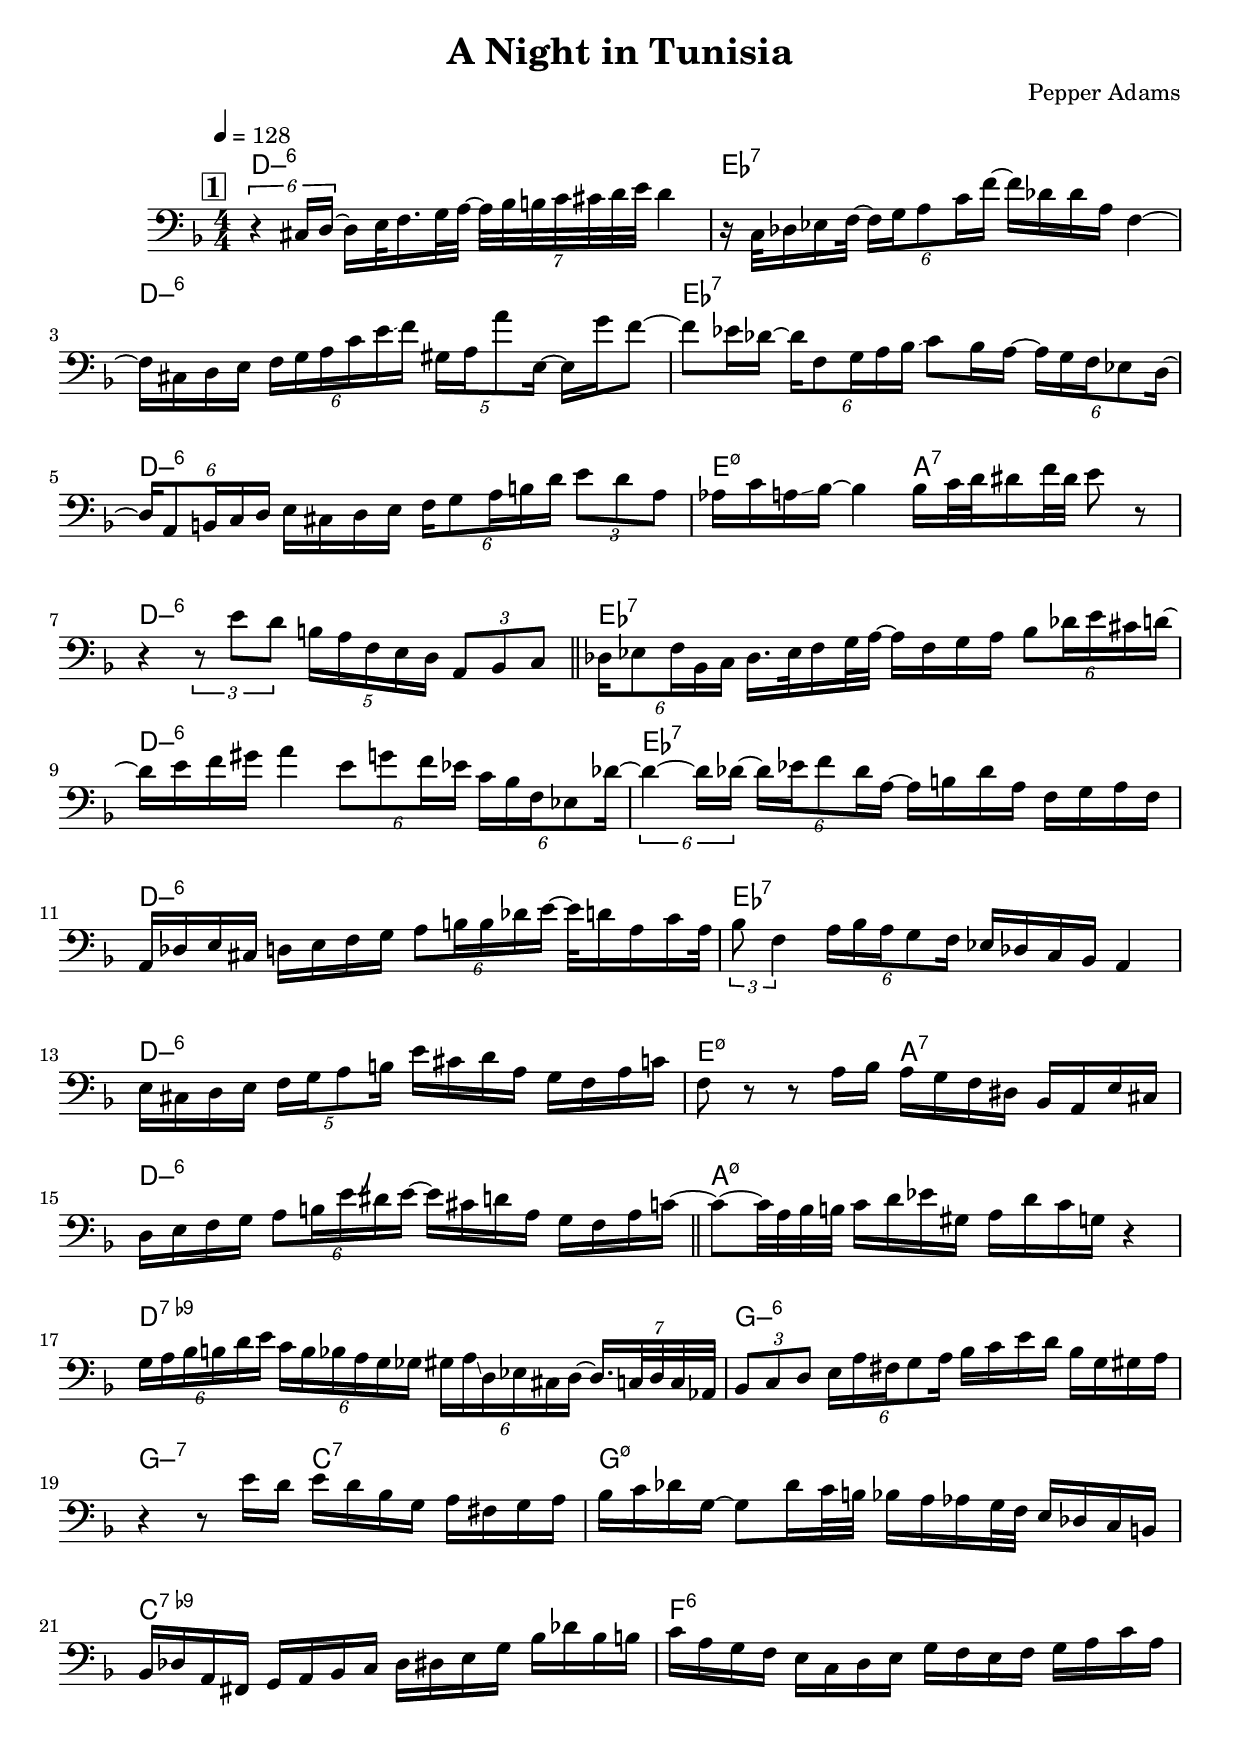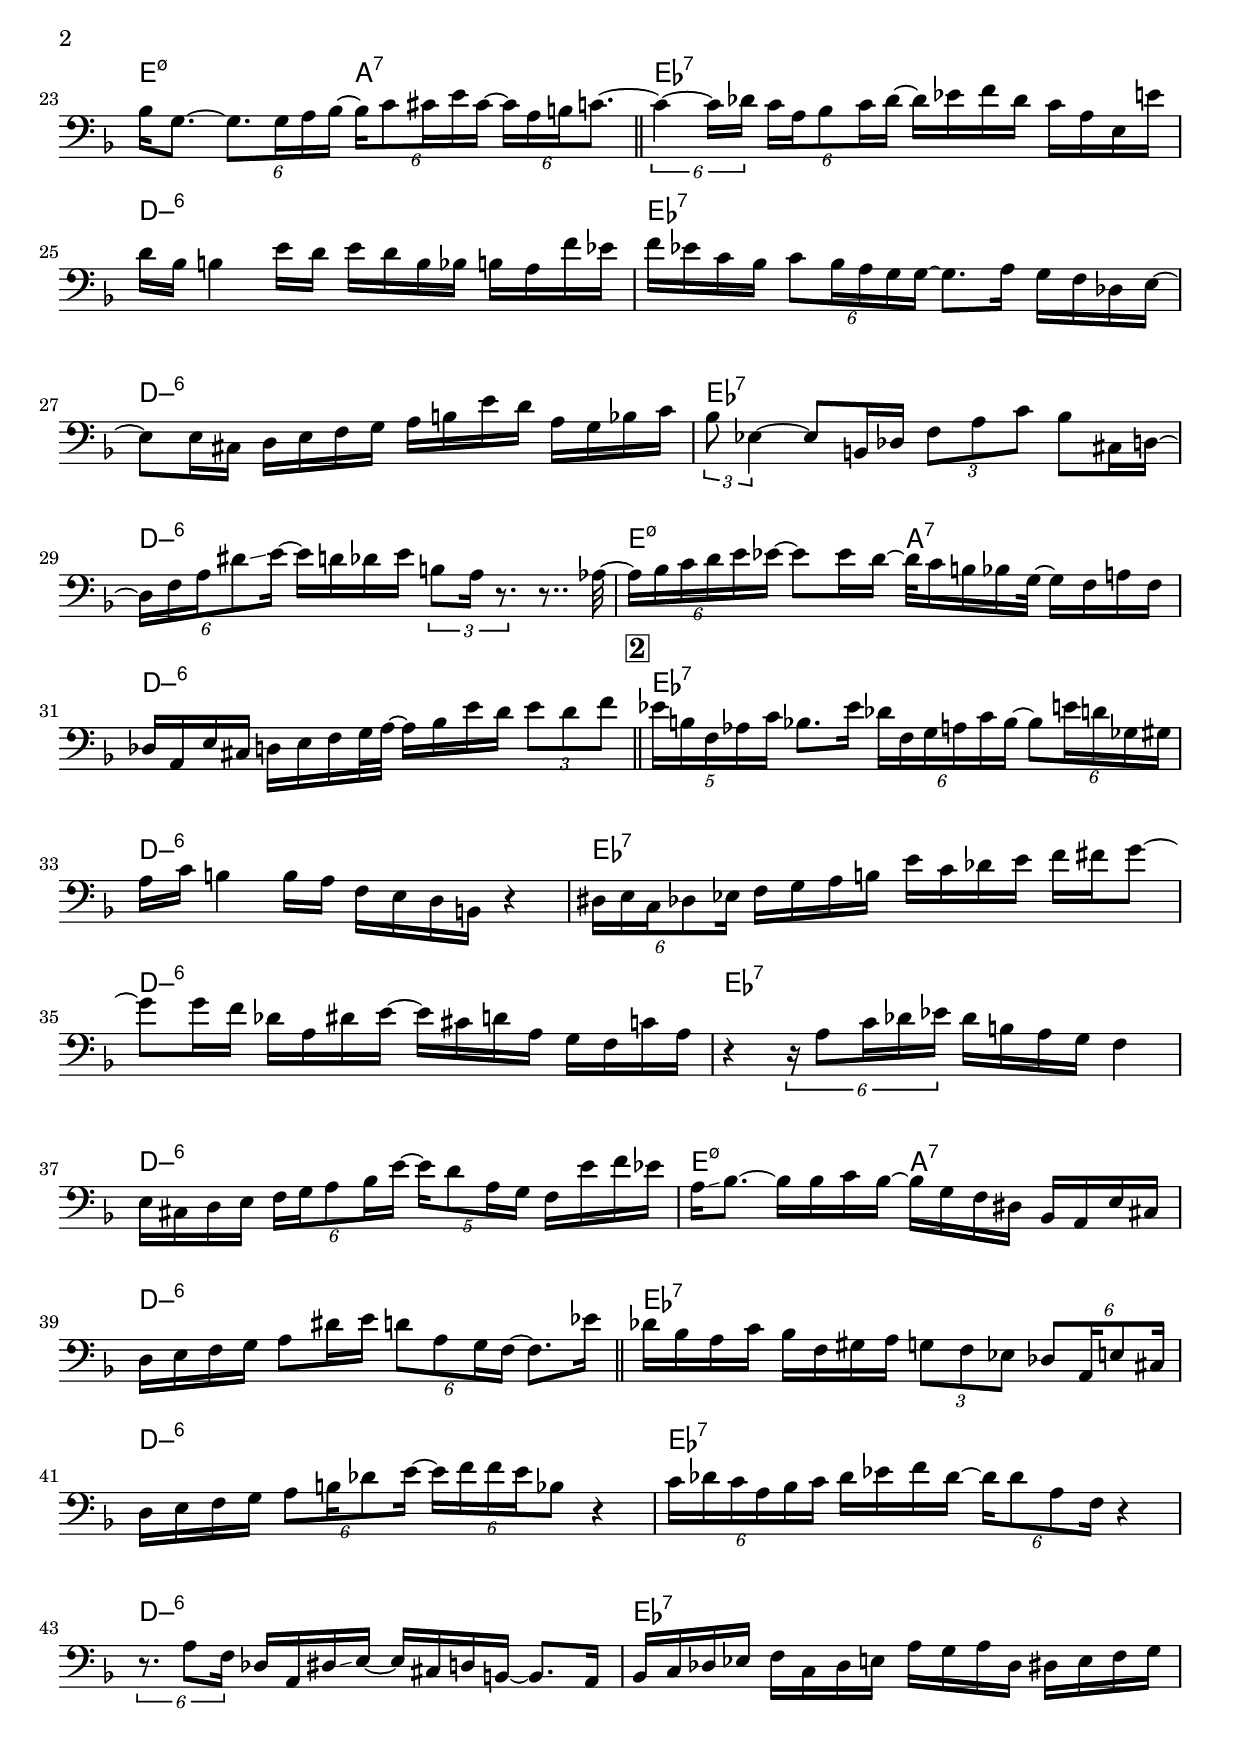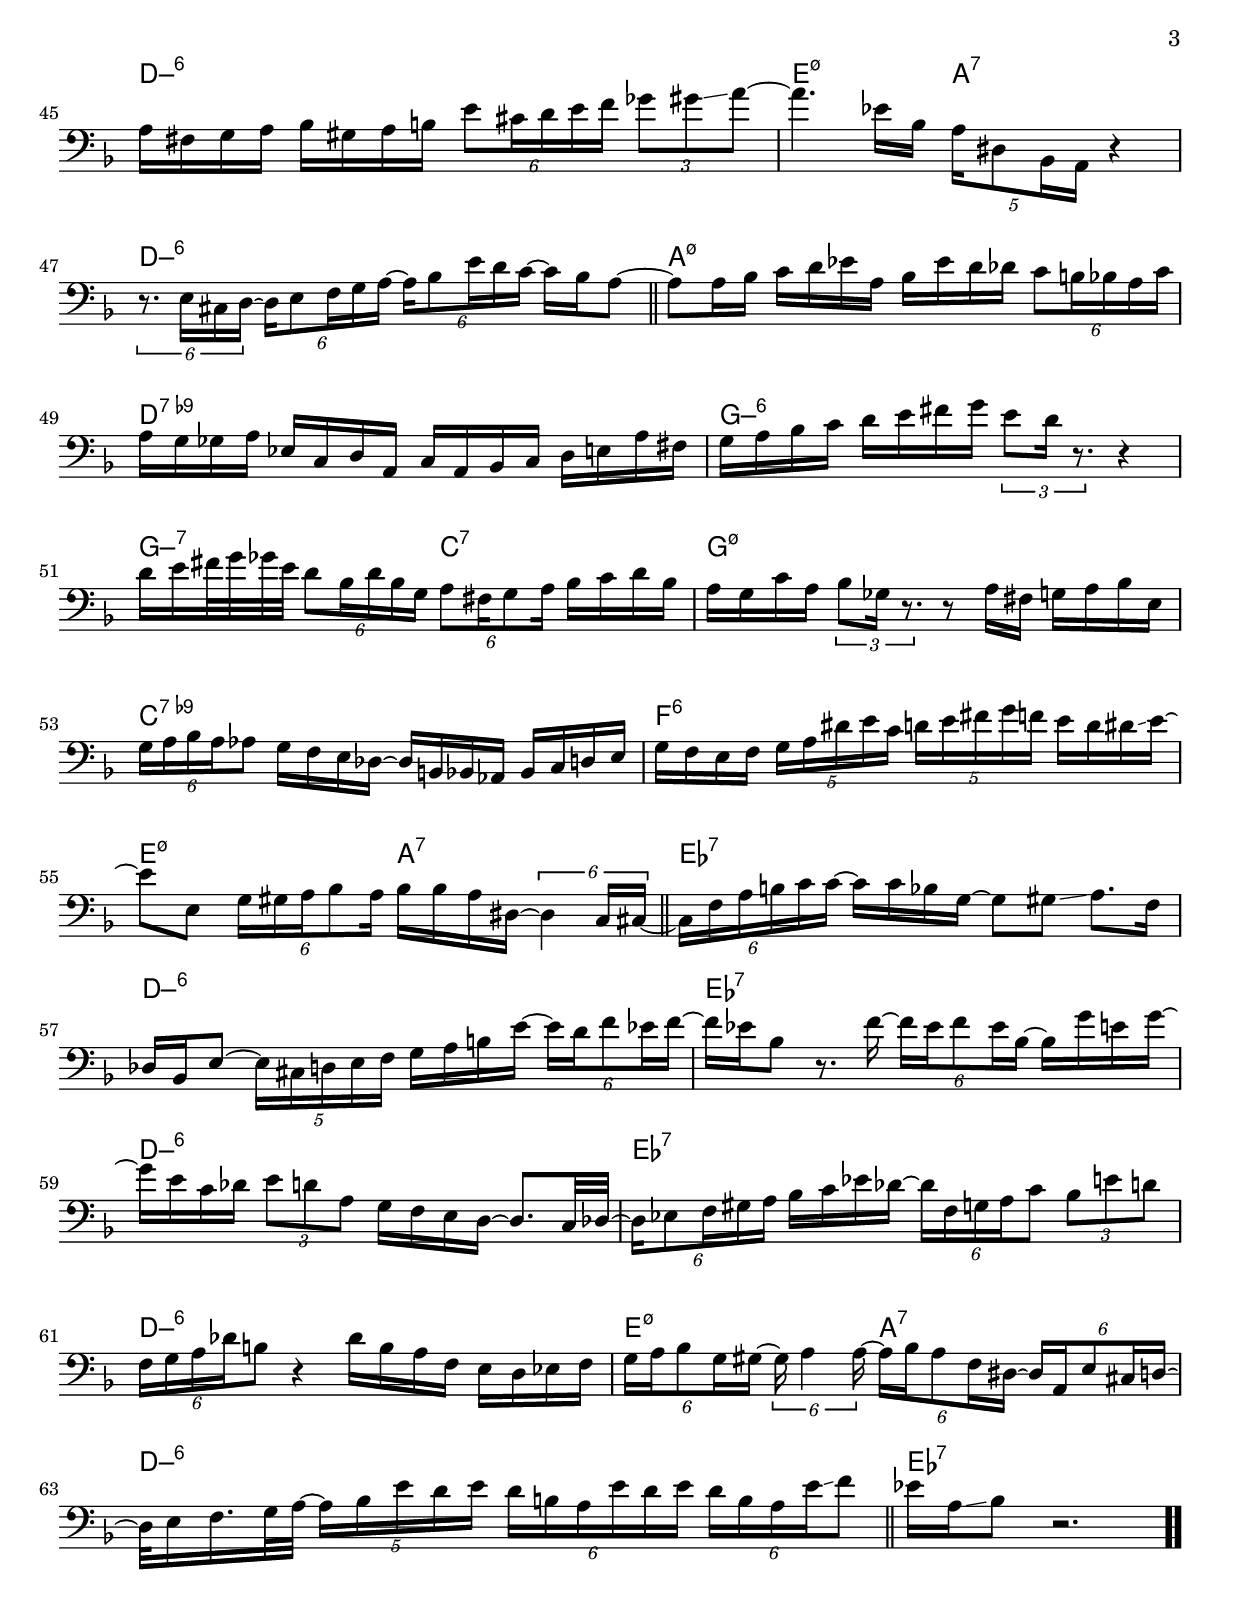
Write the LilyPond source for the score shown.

\version "2.13.2"

#(ly:set-option 'point-and-click #f)

\header {
  title = "A Night in Tunisia"
  composer = "Pepper Adams"
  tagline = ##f
}
global =
{
    \override Staff.TimeSignature #'style = #'()
    \time 4/4
    \clef "bass"
    \key d \minor
    \override Rest #'direction = #'0
    \override MultiMeasureRest #'staff-position = #0
}
\score
{
<<
    \transpose c' c'

    \new ChordNames { \chords {
      \set majorSevenSymbol = \markup { "maj7" }
      \set minorChordModifier = \markup { \char ##x2013 }
      
      | d1:min6 | es1:7 | d1:min6 | es1:7 | d1:min6 | e2:min5-7 a2:7 | d1:min6 | es1:7 
      | d1:min6 | es1:7 | d1:min6 | es1:7 | d1:min6 | e2:min5-7 a2:7 | d1:min6 | a1:min5-7 
      | d1:9- | g1:min6 | g2:min7 c2:7 | g1:min5-7 | c1:9- | f1:6 | e2:min5-7 a2:7 | es1:7 
      | d1:min6 | es1:7 | d1:min6 | es1:7 | d1:min6 | e2:min5-7 a2:7 | d1:min6 | es1:7 
      | d1:min6 | es1:7 | d1:min6 | es1:7 | d1:min6 | e2:min5-7 a2:7 | d1:min6 | es1:7 
      | d1:min6 | es1:7 | d1:min6 | es1:7 | d1:min6 | e2:min5-7 a2:7 | d1:min6 | a1:min5-7 
      | d1:9- | g1:min6 | g2:min7 c2:7 | g1:min5-7 | c1:9- | f1:6 | e2:min5-7 a2:7 | es1:7 
      | d1:min6 | es1:7 | d1:min6 | es1:7 | d1:min6 | e2:min5-7 a2:7 | d1:min6 | es1:7|
      }
      }

    \new Staff
    <<
    \transpose c' c'

    {
      \global
  		%\override Score.MetronomeMark #'transparent = ##t
  		%\override Score.MetronomeMark #'stencil = ##f
  		
  		\override HorizontalBracket #'direction = #UP
  		\override HorizontalBracket #'bracket-flare = #'(0 . 0)
  		
  		\override TextSpanner #'dash-fraction = #1.0
  		\override TextSpanner #'bound-details #'left #'text = \markup{ \concat{\draw-line #'(0 . -1.0) \draw-line #'(1.0 . 0) }}
  		\override TextSpanner #'bound-details #'right #'text = \markup{ \concat{ \draw-line #'(1.0 . 0) \draw-line #'(0 . -1.0) }}
          \set Score.markFormatter = #format-mark-box-numbers


      \tempo 4 = 128
      \set Score.currentBarNumber = #1
     
      \bar "||" \mark \default \tuplet 6/4 {r4 cis16 d16~} d16 e32 f16. g32 a32~ \tuplet 7/8 {a32 bes32 b32 c'32 cis'32 d'32 e'32} d'4 
      | r16 c32 des16 es16 f32~ \tuplet 6/4 {f16 g16 a8 c'16 f'16~} f'16 des'16 des'16 a16 f4~ 
      | f16 cis16 d16 e16 \tuplet 6/4 {f16 g16 a16 c'16 e'16\glissando  f'16} \tuplet 5/4 {gis16 a16 a'8 e16~} e16 g'16 f'8~ 
      | f'8 es'16 des'16~ \tuplet 6/4 {des'16 f8 g16 a16 bes16\glissando } c'8 bes16 a16~ \tuplet 6/4 {a16 g16 f16 es8 d16~} 
      | \tuplet 6/4 {d16 a,8 b,16 c16 d16} e16 cis16 d16 e16 \tuplet 6/4 {f16 g8 a16 b16 d'16} \tuplet 3/2 {e'8 d'8 a8} 
      | aes16 c'16 a16\glissando  bes16~ bes4 bes16 c'32 d'32 dis'16 f'32 dis'32 e'8 r8 
      | r4 \tuplet 3/2 {r8 e'8 d'8} \tuplet 5/4 {b16 a16 f16 e16 d16} \tuplet 3/2 {a,8 bes,8 c8} 
      \bar "||" \tuplet 6/4 {des16 es8 f16 bes,16 c16} des16. es32 f16 g32 a32~ a16 f16 g16 a16 \tuplet 6/4 {bes8 des'16 e'16 cis'16 d'16~} 
      | d'16 e'16 f'16 gis'16 a'4 \tuplet 6/4 {e'8 g'8 f'16 es'16} \tuplet 6/4 {c'16 bes16 f16 es8 des'16~} 
      | \tuplet 6/4 {des'4~ des'16 des'16~} \tuplet 6/4 {des'16 es'16 f'8 des'16 a16~} a16 b16 des'16 a16 f16 g16 a16 f16 
      | a,16 des16 e16 cis16 d16 e16 f16 g16 \tuplet 6/4 {a8 b16 b16 des'16 e'16~} e'32 d'16 a16 c'16 a32 
      | \tuplet 3/2 {bes8 f4} \tuplet 6/4 {a16 bes16 a16 g8 f16} es16 des16 c16 bes,16 a,4 
      | e16 cis16 d16 e16 \tuplet 5/4 {f16 g16 a8 b16} e'16 cis'16 d'16 a16 g16 f16 a16 c'16 
      | f8 r8 r8 a16 bes16 a16 g16 f16 dis16 bes,16 a,16 e16 cis16 
      | d16 e16 f16 g16 \tuplet 6/4 {a8 b16 e'16\bendAfter #+4  dis'16 e'16~} e'16 cis'16 d'16 a16 g16 f16 a16 c'16~ 
      \bar "||" c'8~ c'32 a32 bes32 b32 c'16 d'16 es'16 gis16 a16 d'16 c'16 g16 r4 
      | \tuplet 6/4 {g16 a16 bes16 b16 d'16 e'16} \tuplet 6/4 {c'16 b16 bes16 a16 g16 ges16} \tuplet 6/4 {gis16 a16\glissando  d16 es16 cis16\glissando  d16~} \tuplet 7/8 {d16. c32 d32 c32 aes,32} 
      | \tuplet 3/2 {bes,8 c8 d8} \tuplet 6/4 {e16 a16 fis16 g8 a16} bes16 c'16 e'16 d'16 bes16 g16 gis16 a16 
      | r4 r8 e'16 d'16 e'16 d'16 bes16 g16 a16 fis16 g16 a16 
      | bes16 c'16 des'16 g16~ g8 des'16 c'32 b32 bes16 a16 aes16 g32 f32 e16 des16 c16 b,16 
      | bes,16 des16 a,16 fis,16 g,16 a,16 bes,16 c16 des16 dis16 e16 g16 bes16 des'16 bes16 b16 
      | c'16 a16 g16 f16 e16 c16 d16 e16 g16 f16 e16 f16 g16 a16 c'16 a16 
      | bes16 g8.~ \tuplet 6/4 {g8. g16 a16 bes16~} \tuplet 6/4 {bes16 c'8 cis'16 e'16 cis'16~} \tuplet 6/4 {cis'16 a16 b16\glissando  c'8.~} 
      \bar "||" \tuplet 6/4 {c'4~ c'16 des'16} \tuplet 6/4 {c'16 a16 bes8 c'16 des'16~} des'16 es'16 f'16 des'16 c'16 a16 e16 e'16 
      | d'16 bes16 b4 e'16 d'16 e'16 d'16 b16 bes16 b16 a16 f'16 es'16 
      | f'16 es'16 c'16 bes16 \tuplet 6/4 {c'8 bes16 a16 g16 g16~} g8. a16 g16 f16 des16 e16~ 
      | e8 e16 cis16 d16 e16 f16 g16 a16 b16 e'16 d'16 a16 g16 bes16 c'16 
      | \tuplet 3/2 {bes8 es4~} es8 b,16 des16 \tuplet 3/2 {f8 a8 c'8} bes8 cis16 d16~ 
      | \tuplet 6/4 {d16 f16 a16 dis'8\glissando  e'16~} e'16 d'16 des'16 e'16 \tuplet 3/2 {b8 a16 r8.} r8.. aes32~ 
      | \tuplet 6/4 {aes16 bes16 c'16 d'16 e'16 es'16~} es'8 es'16 d'16~ d'32 c'16 b16 bes16 g32~ g16 f16 a16 f16 
      | des16 a,16 e16 cis16 d16 e16 f16 g32 a32~ a16 bes16 e'16 d'16 \tuplet 3/2 {e'8 d'8 f'8} 
      \bar "||" \mark \default \tuplet 5/4 {es'16 b16 f16 aes16 c'16} bes8. es'16 \tuplet 6/4 {des'16 f16 g16 a16 c'16 bes16~} \tuplet 6/4 {bes8 e'16 d'16 ges16 gis16} 
      | a16 c'16 b4 b16 a16 f16 e16 d16 b,16 r4 
      | \tuplet 6/4 {dis16 e16 c16 des8 es16} f16 g16 a16 b16 e'16 c'16 des'16 e'16 f'16 fis'16 g'8~ 
      | g'8 g'16 f'16 des'16 a16 dis'16 e'16~ e'16 cis'16 d'16 a16 g16 f16 c'16 a16 
      | r4 \tuplet 6/4 {r16 a8 c'16 des'16 es'16} des'16 b16 a16 g16 f4 
      | e16 cis16 d16 e16 \tuplet 6/4 {f16 g16 a8 bes16 e'16~} \tuplet 5/4 {e'16 d'8 a16 g16} f16 e'16 f'16 es'16 
      | a16\glissando  bes8.~ bes16 bes16 c'16 bes16~ bes16 g16 f16 dis16 bes,16 a,16 e16 cis16 
      | d16 e16 f16 g16 a8 dis'16 e'16 \tuplet 6/4 {d'8 a8 g16 f16~} f8. es'16 
      \bar "||" des'16 bes16 a16 c'16 bes16 f16 gis16 a16 \tuplet 3/2 {g8 f8 es8} \tuplet 6/4 {des8 a,16 e8 cis16} 
      | d16 e16 f16 g16 \tuplet 6/4 {a8 b16 des'8 e'16~} \tuplet 6/4 {e'16 f'16 f'16 e'16 bes8} r4 
      | \tuplet 6/4 {c'16 des'16 c'16 a16 bes16 c'16} des'16 es'16 f'16 des'16~ \tuplet 6/4 {des'16 des'8 a8 f16} r4 
      | \tuplet 6/4 {r8. a8 f16} des16 a,16 dis16\glissando  e16~ e16 cis16 d16 b,16~ b,8. a,16 
      | bes,16 c16 des16 es16 f16 c16 des16 e16 a16 g16 a16 des16 dis16 e16 f16 g16 
      | a16 fis16 g16 a16 bes16 gis16 a16 b16 \tuplet 6/4 {e'8 cis'16 d'16 e'16 f'16} \tuplet 3/2 {ges'8 gis'8\glissando  a'8~} 
      | a'4. es'16 bes16 \tuplet 5/4 {a16 dis8 bes,16 a,16} r4 
      | \tuplet 6/4 {r8. e16 cis16 d16~} \tuplet 6/4 {d16 e8 f16 g16 a16~} \tuplet 6/4 {a16 bes8 e'16 d'16 c'16~} c'16 bes16 a8~ 
      \bar "||" a8 a16 bes16 c'16 d'16 es'16 a16 bes16 es'16 d'16 des'16 \tuplet 6/4 {c'8 b16 bes16 a16 c'16} 
      | a16 g16 ges16 a16 es16 c16 d16 a,16 c16 a,16 bes,16 c16 d16 e16 a16 fis16 
      | g16 a16 bes16 c'16 d'16 e'16 fis'16 g'16 \tuplet 3/2 {e'8 d'16 r8.} r4 
      | d'16 e'16 fis'32 g'32 ges'32 e'32 \tuplet 6/4 {d'8 bes16 d'16 bes16 g16} \tuplet 6/4 {a8 fis16 g8 a16} bes16 c'16 d'16 bes16 
      | a16 g16 c'16 a16 \tuplet 3/2 {bes8 ges16 r8.} r8 a16 fis16 g16 a16 bes16 e16 
      | \tuplet 6/4 {g16 a16 bes16 a16 aes8} g16 f16 e16 des16~ des16 b,16 bes,16 aes,16 bes,16 c16 d16 e16 
      | g16 f16 e16 f16 \tuplet 5/4 {g16 a16 dis'16 e'16 c'16} \tuplet 5/4 {d'16 e'16\glissando  fis'16 g'16 f'16} e'16 d'16 dis'16\glissando  e'16~ 
      | e'8 e8 \tuplet 6/4 {g16 gis16 a16 bes8 a16} bes16 bes16 a16 dis16~ \tuplet 6/4 {dis4 c16 cis16~} 
      \bar "||" \tuplet 6/4 {cis16 f16 a16 b16 c'16 c'16~} c'16 c'16 bes16 g16~ g8 gis8\glissando  a8. f16 
      | des16 bes,16 e8~ \tuplet 5/4 {e16 cis16 d16 e16 f16} g16 a16 b16 e'16~ \tuplet 6/4 {e'16 d'16 f'8 es'16 f'16~} 
      | f'16 es'16 bes8 r8. f'16~ \tuplet 6/4 {f'16 es'16 f'8 es'16 bes16~} bes16 g'16 e'16 g'16~ 
      | g'16 e'16 c'16\glissando  des'16 \tuplet 3/2 {e'8 d'8 a8} g16 f16 e16 d16~ d8. c32 des32~ 
      | \tuplet 6/4 {des16 es8 f16 gis16 a16} bes16 c'16 es'16 des'16~ \tuplet 6/4 {des'16 f16 g16 a16 c'8} \tuplet 3/2 {bes8 e'8 d'8} 
      | \tuplet 6/4 {f16 g16 a16 des'16 b8} r4 des'16 b16 a16 f16 e16 d16 es16 f16 
      | \tuplet 6/4 {g16 a16 bes8 g16 gis16~} \tuplet 6/4 {gis16 a4 a16~} \tuplet 6/4 {a16 bes16 a8 f16 dis16~} \tuplet 6/4 {dis16 a,16 e8 cis16 d16~} 
      | d32 e16 f16. g32 a32~ \tuplet 5/4 {a16 bes16 e'16 d'16 e'16} \tuplet 6/4 {d'16 b16 a16 e'16 d'16 e'16} \tuplet 6/4 {d'16 b16 a16 e'16\glissando  f'8} 
      \bar "||" es'16 a16\glissando  bes8 r2.\bar  ".."
    }
    >>
>>    
}
